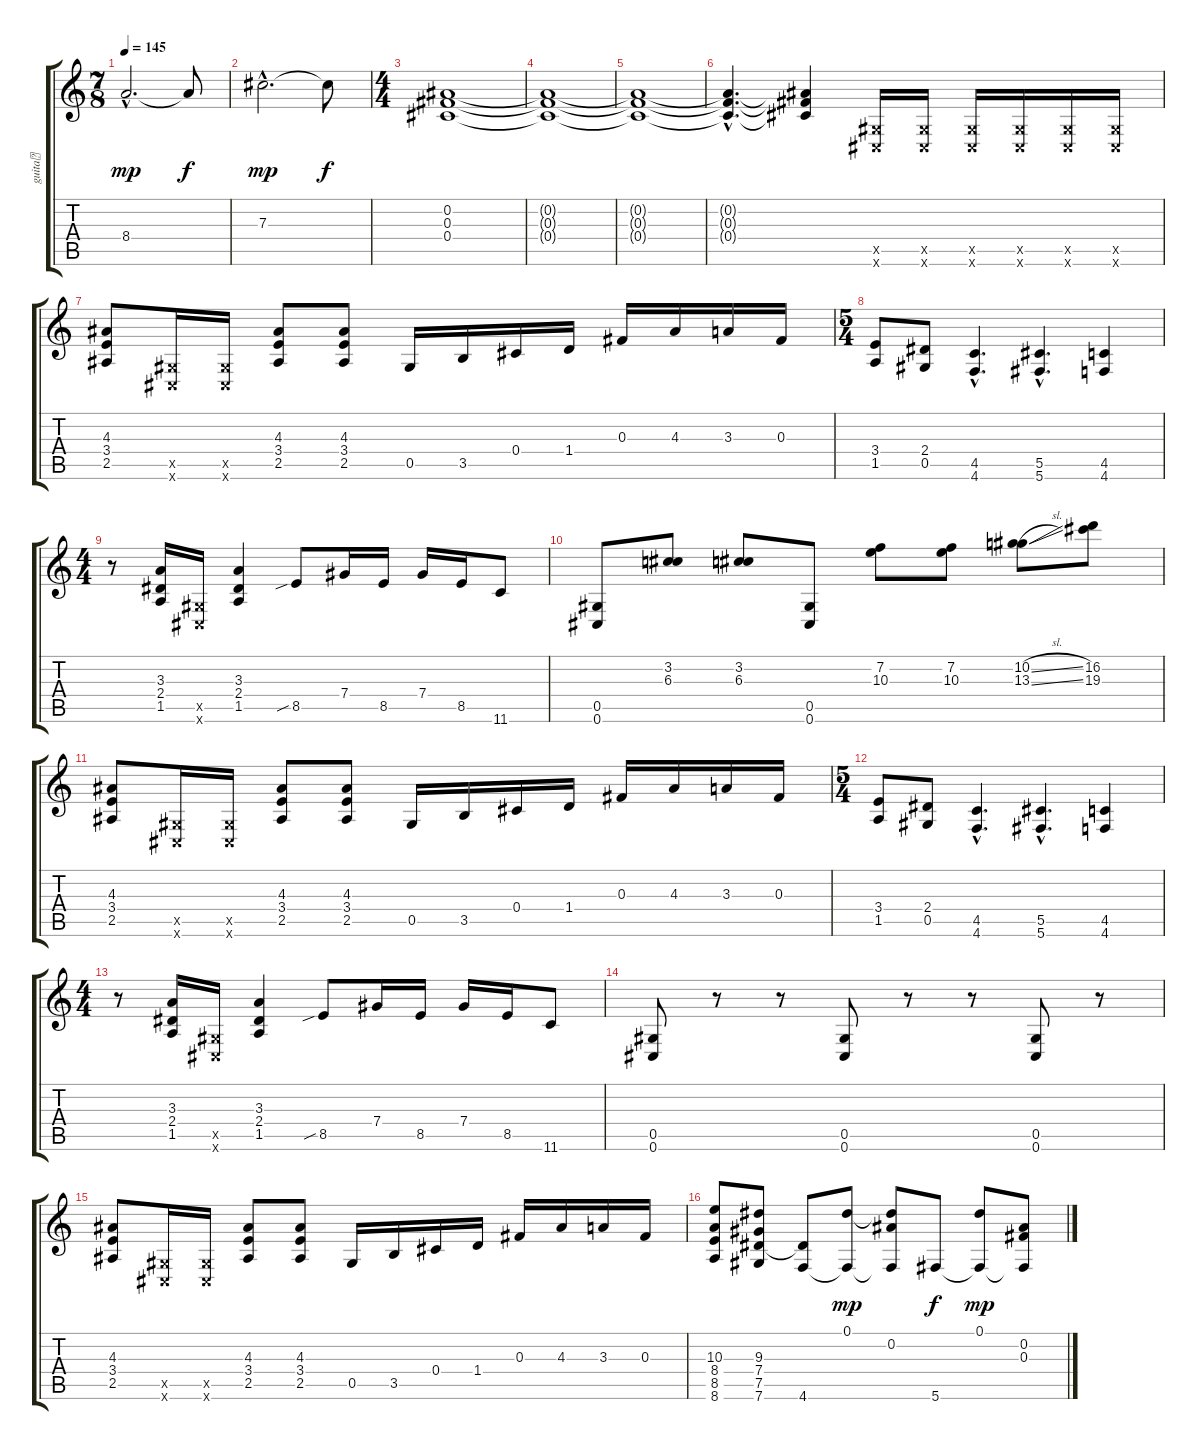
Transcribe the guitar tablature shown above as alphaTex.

\track ("guita\u0004\u0000" "guita\u0004\u0000") {instrument distortionguitar}
\staff {score tabs}
\tuning (Eb4 Bb3 Gb3 Db3 Ab2 Db2) {hide}
\ts (7 8)
\tempo 145
\clef g2
\ks c
8.4{hac}.2{d dy mp} 8.4{t}.8{dy f} |
7.3{hac}.2{d dy mp} 7.3{t}.8{dy f} |
\ts (4 4)
(0.2 0.3 0.4).1{instrument distortionguitar} |
(0.2{t} 0.3{t} 0.4{t}).1 |
(0.2{t} 0.3{t} 0.4{t}).1 |
(0.2{hac t} 0.3{hac t} 0.4{hac t}).4{d} (0.2{t} 0.3{t} 0.4{t}).4 (0.5{x} 0.6{x}).16 (0.5{x} 0.6{x}).16 (0.5{x} 0.6{x}).16 (0.5{x} 0.6{x}).16 (0.5{x} 0.6{x}).16 (0.5{x} 0.6{x}).16 |
(4.3 3.4 2.5).8 (0.5{x} 0.6{x}).16 (0.5{x} 0.6{x}).16 (4.3 3.4 2.5).8 (4.3 3.4 2.5).8 0.5.16 3.5.16 0.4.16 1.4.16 0.3.16 4.3.16 3.3.16 0.3.16 |
\ts (5 4)
(3.4 1.5).8 (2.4 0.5).8 (4.5{hac} 4.6{hac}).4{d} (5.5{hac} 5.6{hac}).4{d} (4.5 4.6).4 |
\ts (4 4)
r.8 (3.3 2.4 1.5).16 (0.5{x} 0.6{x}).16 (3.3 2.4 1.5).4 8.5{sib}.8 7.4.16 8.5.16 7.4.16 8.5.16 11.6.8 |
(0.5 0.6).8 (3.2 6.3).8 (3.2 6.3).8 (0.5 0.6).8 (7.2 10.3).8 (7.2 10.3).8 (10.2{sl} 13.3{sl}).8 (16.2 19.3).8 |
(4.3 3.4 2.5).8 (0.5{x} 0.6{x}).16 (0.5{x} 0.6{x}).16 (4.3 3.4 2.5).8 (4.3 3.4 2.5).8 0.5.16 3.5.16 0.4.16 1.4.16 0.3.16 4.3.16 3.3.16 0.3.16 |
\ts (5 4)
(3.4 1.5).8 (2.4 0.5).8 (4.5{hac} 4.6{hac}).4{d} (5.5{hac} 5.6{hac}).4{d} (4.5 4.6).4 |
\ts (4 4)
r.8 (3.3 2.4 1.5).16 (0.5{x} 0.6{x}).16 (3.3 2.4 1.5).4 8.5{sib}.8 7.4.16 8.5.16 7.4.16 8.5.16 11.6.8 |
(0.5 0.6).8 r.8 r.8 (0.5 0.6).8 r.8 r.8 (0.5 0.6).8 r.8 |
(4.3 3.4 2.5).8 (0.5{x} 0.6{x}).16 (0.5{x} 0.6{x}).16 (4.3 3.4 2.5).8 (4.3 3.4 2.5).8 0.5.16 3.5.16 0.4.16 1.4.16 0.3.16 4.3.16 3.3.16 0.3.16 |
(10.3 8.4 8.5 8.6).8 (9.3 7.4 7.5 7.6).8 (7.5{t} 4.6).8 (0.1 4.6{t}).8{dy mp} (0.1{t} 0.2 4.6{t}).8 5.6.8{dy f} (0.1 5.6{t}).8{dy mp} (0.2 0.3 5.6{t}).8
